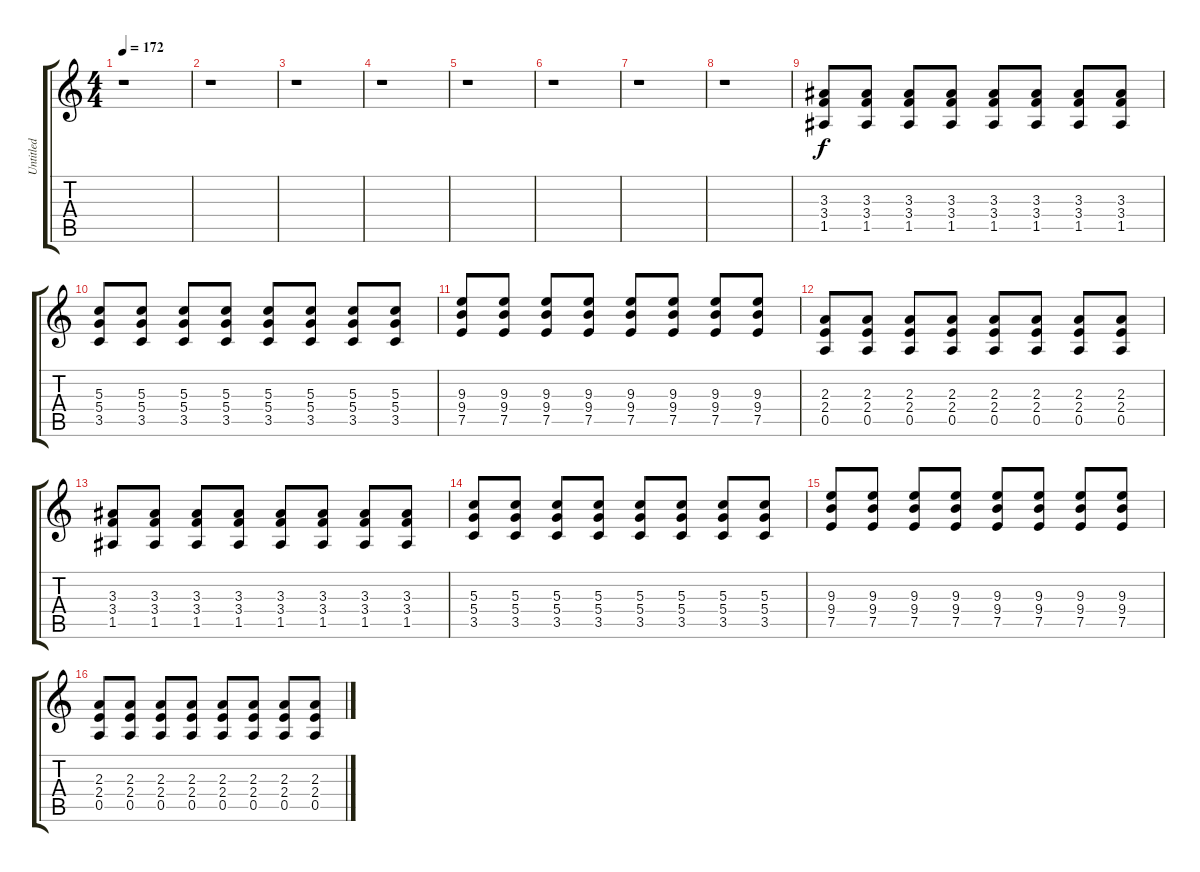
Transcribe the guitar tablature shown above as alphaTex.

\track ("Untitled" "Untitled") {instrument distortionguitar}
\staff {score tabs}
\tuning (E4 B3 G3 D3 A2 E2) {hide}
\ts (4 4)
\tempo 172
\clef g2
\ks c
r.1{dy f instrument distortionguitar} |
r.1 |
r.1 |
r.1 |
r.1 |
r.1 |
r.1 |
r.1 |
(3.3 3.4 1.5).8 (3.3 3.4 1.5).8 (3.3 3.4 1.5).8 (3.3 3.4 1.5).8 (3.3 3.4 1.5).8 (3.3 3.4 1.5).8 (3.3 3.4 1.5).8 (3.3 3.4 1.5).8 |
(5.3 5.4 3.5).8 (5.3 5.4 3.5).8 (5.3 5.4 3.5).8 (5.3 5.4 3.5).8 (5.3 5.4 3.5).8 (5.3 5.4 3.5).8 (5.3 5.4 3.5).8 (5.3 5.4 3.5).8 |
(9.3 9.4 7.5).8 (9.3 9.4 7.5).8 (9.3 9.4 7.5).8 (9.3 9.4 7.5).8 (9.3 9.4 7.5).8 (9.3 9.4 7.5).8 (9.3 9.4 7.5).8 (9.3 9.4 7.5).8 |
(2.3 2.4 0.5).8 (2.3 2.4 0.5).8 (2.3 2.4 0.5).8 (2.3 2.4 0.5).8 (2.3 2.4 0.5).8 (2.3 2.4 0.5).8 (2.3 2.4 0.5).8 (2.3 2.4 0.5).8 |
(3.3 3.4 1.5).8 (3.3 3.4 1.5).8 (3.3 3.4 1.5).8 (3.3 3.4 1.5).8 (3.3 3.4 1.5).8 (3.3 3.4 1.5).8 (3.3 3.4 1.5).8 (3.3 3.4 1.5).8 |
(5.3 5.4 3.5).8 (5.3 5.4 3.5).8 (5.3 5.4 3.5).8 (5.3 5.4 3.5).8 (5.3 5.4 3.5).8 (5.3 5.4 3.5).8 (5.3 5.4 3.5).8 (5.3 5.4 3.5).8 |
(9.3 9.4 7.5).8 (9.3 9.4 7.5).8 (9.3 9.4 7.5).8 (9.3 9.4 7.5).8 (9.3 9.4 7.5).8 (9.3 9.4 7.5).8 (9.3 9.4 7.5).8 (9.3 9.4 7.5).8 |
(2.3 2.4 0.5).8 (2.3 2.4 0.5).8 (2.3 2.4 0.5).8 (2.3 2.4 0.5).8 (2.3 2.4 0.5).8 (2.3 2.4 0.5).8 (2.3 2.4 0.5).8 (2.3 2.4 0.5).8
